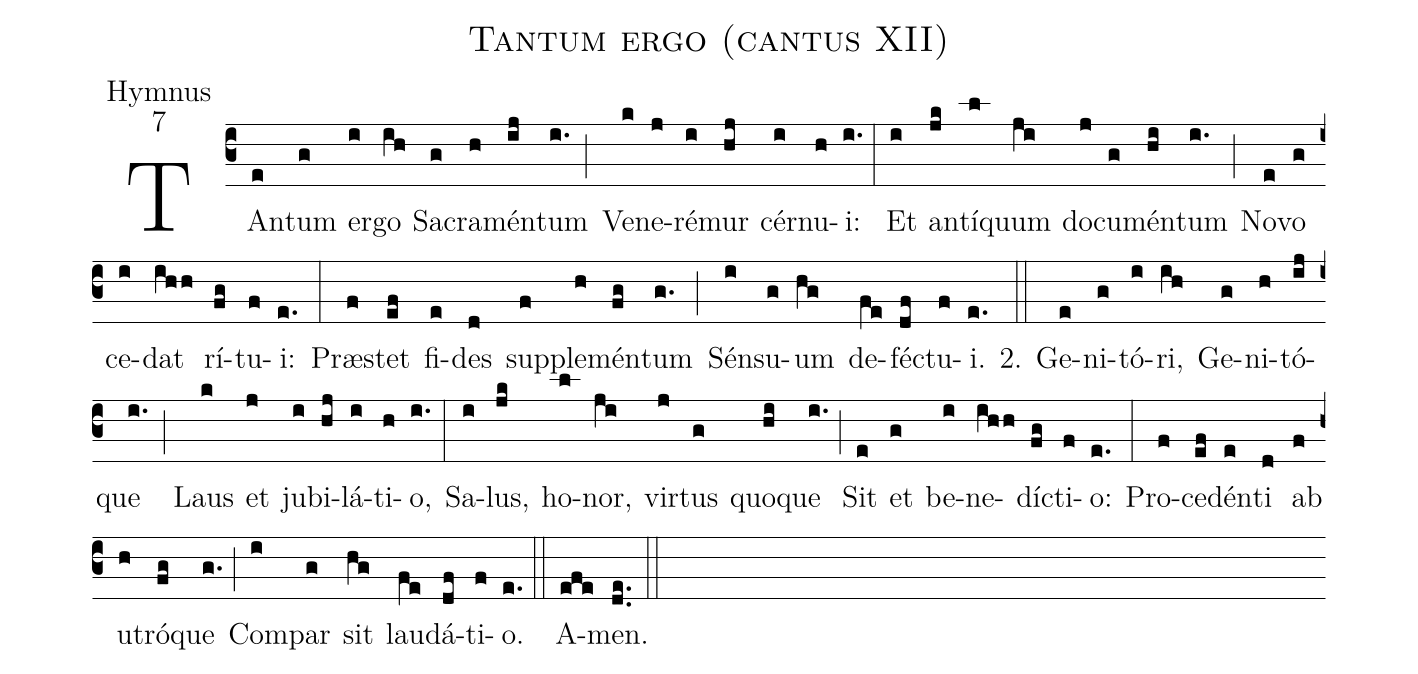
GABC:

name:Tantum ergo (cantus XII);
office-part:Hymnus;
mode:7;
%%
(c3) TAn(e)tum(g) er(i)go(ih) Sa(g)cra(h)mén(ij)tum(i.;)
Ve(k)ne(j)ré(i)mur(hj) cér(i)nu(h)i:(i.) (:)
Et(i) an(jk)tí(l)quum(ji) do(j)cu(g)mén(hi)tum(i.) (;)
No(e)vo(g) ce(i)dat(ihh) rí(fg)tu(f)i:(e.) (:)
Præ(f)stet(ef) fi(e)des(d) sup(f)ple(h)mén(fg)tum(g.) (;)
Sén(i)su(g)um(hg) de(fe)fé(df)ctu(f)i.(e.)
2.(::)

Ge(e)ni(g)tó(i)ri,(ih) Ge(g)ni(h)tó(ij)que(i.;)
Laus(k) et(j) ju(i)bi(hj)lá(i)ti(h)o,(i.) (:)
Sa(i)lus,(jk) ho(l)nor,(ji) vir(j)tus(g) quo(hi)que(i.) (;)
Sit(e) et(g) be(i)ne(ihh)dí(fg)cti(f)o:(e.) (:)
Pro(f)ce(ef)dén(e)ti(d) ab(f) u(h)tró(fg)que(g.) (;)
Com(i)par(g) sit(hg) lau(fe)dá(df)ti(f)o.(e.) (::)
A(efe)men.(d.e.) (::)
